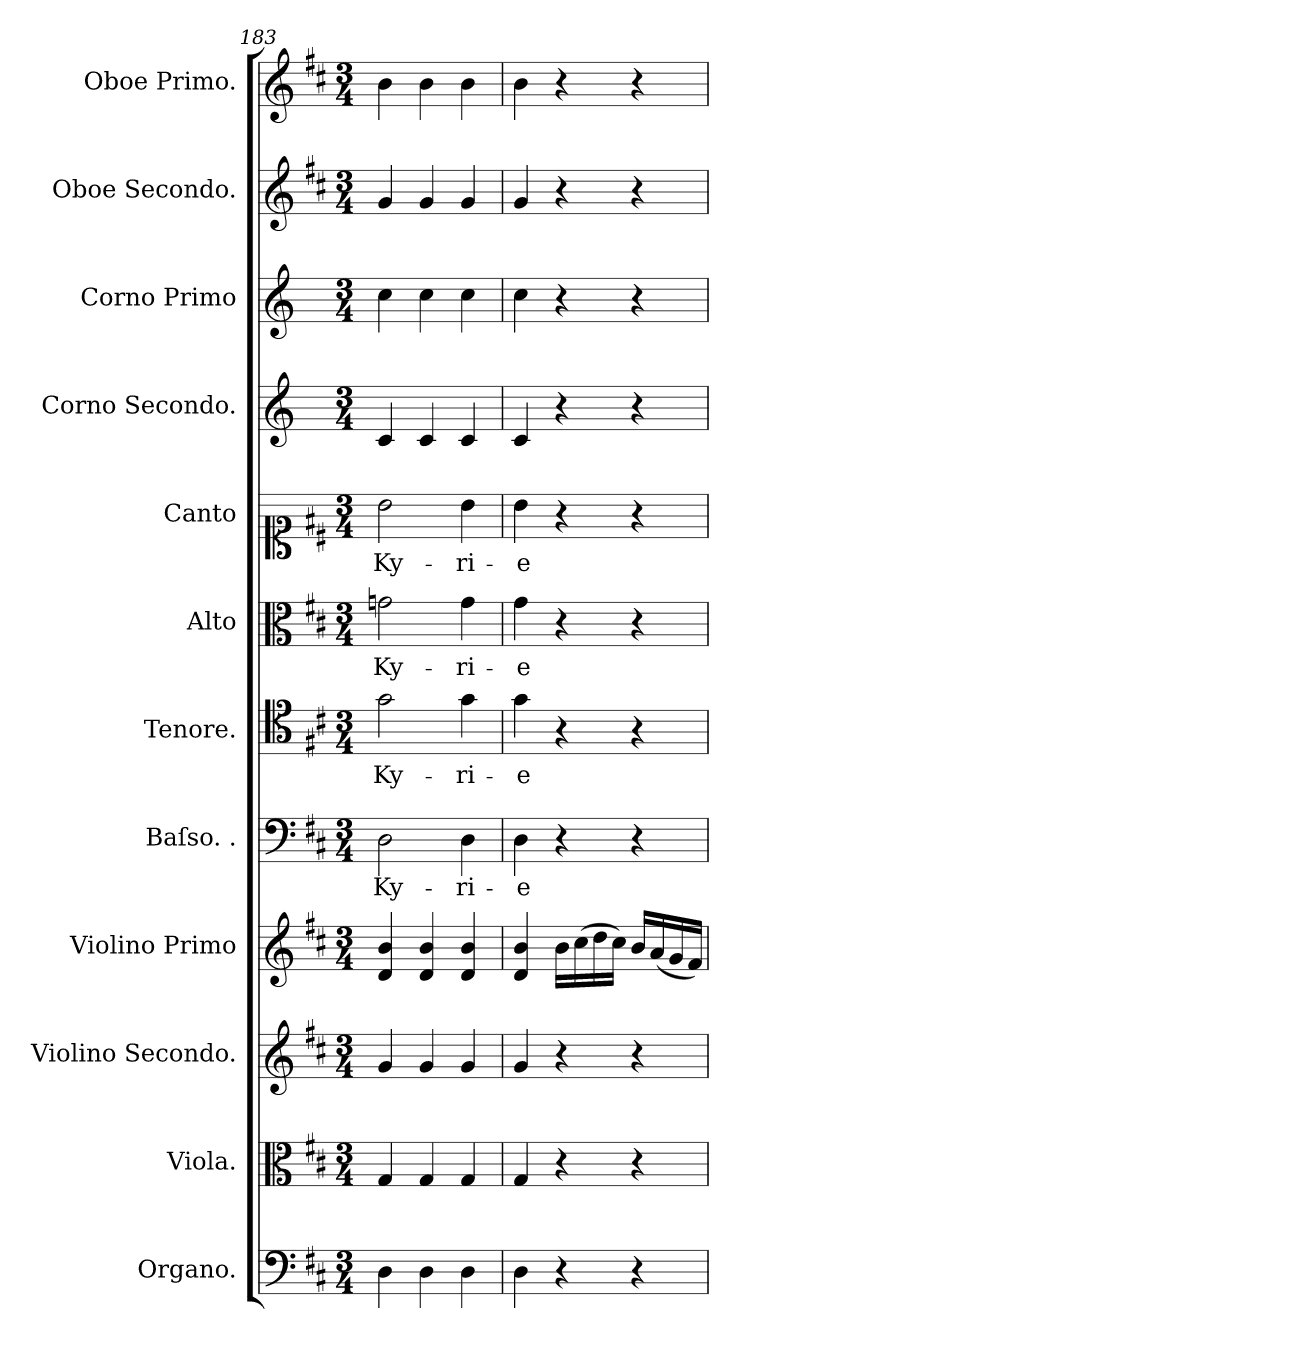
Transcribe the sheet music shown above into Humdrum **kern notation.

**kern	**kern	**kern	**kern	**kern	**text	**kern	**text	**kern	**text	**kern	**text	**kern	**kern	**kern	**kern
*part12	*part11	*part10	*part9	*part8	*part8	*part7	*part7	*part6	*part6	*part5	*part5	*part4	*part3	*part2	*part1
*staff12	*staff11	*staff10	*staff9	*staff8	*staff8	*staff7	*staff7	*staff6	*staff6	*staff5	*staff5	*staff4	*staff3	*staff2	*staff1
*I"Organo.	*I"Viola.	*I"Violino Secondo.	*I"Violino Primo	*I"Baſso. .	*	*I"Tenore.	*	*I"Alto	*	*I"Canto	*	*I"Corno Secondo.	*I"Corno Primo	*I"Oboe Secondo.	*I"Oboe Primo.
*I'org	*I'vla	*I'vl 2	*I'vl 1	*I'B	*	*I'T	*	*I'A	*	*	*	*I'cor 2	*I'cor 1	*I'ob 2	*I'ob 1
*clefF4	*clefC3	*clefG2	*clefG2	*clefF4	*	*clefC4	*	*clefC3	*	*clefC1	*	*clefG2	*clefG2	*clefG2	*clefG2
*	*	*	*	*	*	*	*	*	*	*	*	*ITrd6c10	*ITrd6c10	*	*
*k[f#c#]	*k[f#c#]	*k[f#c#]	*k[f#c#]	*k[f#c#]	*	*k[f#c#]	*	*k[f#c#]	*	*k[f#c#]	*	*k[f#c#]	*k[f#c#]	*k[f#c#]	*k[f#c#]
*M3/4	*M3/4	*M3/4	*M3/4	*M3/4	*	*M3/4	*	*M3/4	*	*M3/4	*	*M3/4	*M3/4	*M3/4	*M3/4
=183	=183	=183	=183	=183	=183	=183	=183	=183	=183	=183	=183	=183	=183	=183	=183
!	!	!	!	!	!LO:LY:i	!	!	!	!LO:LY:i	!	!LO:LY:i	!	!	!	!
4D\	4G/	4g/	4d/ 4b/	2D\	Ky-	2g\	Ky-	2gn\	Ky-	2b\	Ky-	4D/	4d\	4g/	4b\
4D\	4G/	4g/	4d/ 4b/	.	.	.	.	.	.	.	.	4D/	4d\	4g/	4b\
!	!	!	!	!	!LO:LY:i	!	!	!	!LO:LY:i	!	!LO:LY:i	!	!	!	!
4D\	4G/	4g/	4d/ 4b/	4D\	-ri-	4g\	-ri-	4g\	-ri-	4b\	-ri-	4D/	4d\	4g/	4b\
=184	=184	=184	=184	=184	=184	=184	=184	=184	=184	=184	=184	=184	=184	=184	=184
!	!	!	!	!	!LO:LY:i	!	!	!	!LO:LY:i	!	!LO:LY:i	!	!	!	!
4D\	4G/	4g/	4d/ 4b/	4D\	-e	4g\	-e	4g\	-e	4b\	-e	4D/	4d\	4g/	4b\
4r	4r	4r	16b\LL	4r	.	4r	.	4r	.	4r	.	4r	4r	4r	4r
.	.	.	(>16cc#\	.	.	.	.	.	.	.	.	.	.	.	.
.	.	.	16dd\	.	.	.	.	.	.	.	.	.	.	.	.
.	.	.	16cc#\JJ)	.	.	.	.	.	.	.	.	.	.	.	.
4r	4r	4r	16b/LL	4r	.	4r	.	4r	.	4r	.	4r	4r	4r	4r
.	.	.	(<16a/	.	.	.	.	.	.	.	.	.	.	.	.
.	.	.	16g/	.	.	.	.	.	.	.	.	.	.	.	.
.	.	.	16f#/JJ)	.	.	.	.	.	.	.	.	.	.	.	.
=	=	=	=	=	=	=	=	=	=	=	=	=	=	=	=
*-	*-	*-	*-	*-	*-	*-	*-	*-	*-	*-	*-	*-	*-	*-	*-
